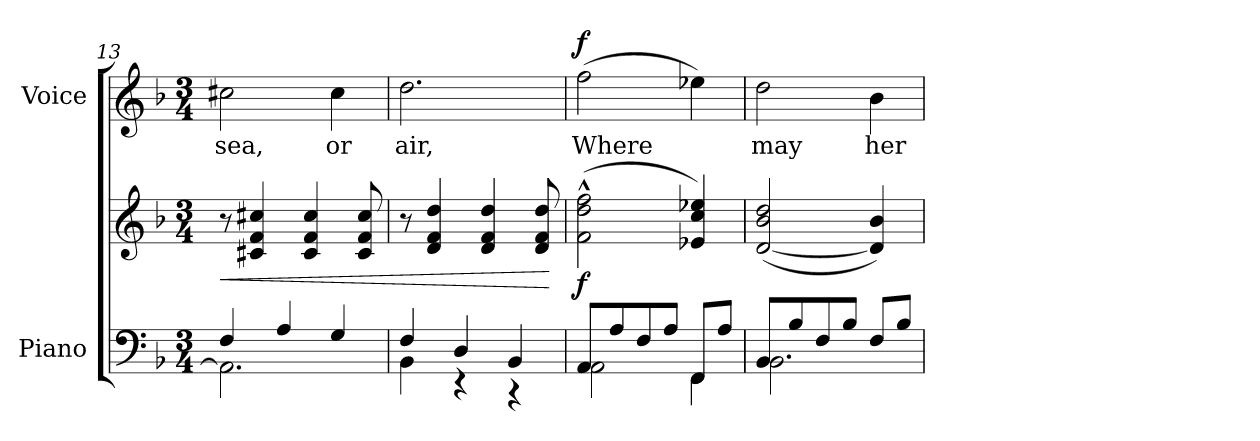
**kern	**kern	**dynam	**kern	**text	**dynam
*part2	*part2	*part2	*part1	*part1	*part1
*staff3	*staff2	*staff2/3	*staff1	*staff1	*staff1
*I"Piano	*	*	*I"Voice	*	*
*I'Pno	*	*	*	*	*
!!LO:LB:g=z
*clefF4	*clefG2	*	*clefG2	*	*
*k[b-]	*k[b-]	*	*k[b-]	*	*
*M3/4	*M3/4	*	*M3/4	*	*
=13	=13	=13	=13	=13	=13
*^	*	*	*	*	*
!	!	!	!LO:HP:b	!	!LO:LY:b	!
4F/	2.AA\]	8r	<	2cc#X\	sea,	.
.	.	4c#X/ 4f/ 4cc#X/	.	.	.	.
4A/	.	.	.	.	.	.
.	.	4c#/ 4f/ 4cc#/	.	.	.	.
!	!	!	!	!	!LO:LY:b	!
4G/	.	.	.	4cc#\	or	.
.	.	8c#/ 8f/ 8cc#/	.	.	.	.
=14	=14	=14	=14	=14	=14	=14
!	!	!	!	!	!LO:LY:b	!
4F/	4BB-\	8r	.	2.dd\	air,	.
.	.	4d/ 4f/ 4dd/	.	.	.	.
4D/	4r	.	.	.	.	.
.	.	4d/ 4f/ 4dd/	.	.	.	.
4BB-/	4r	.	.	.	.	.
.	.	8d/ 8f/ 8dd/	.	.	.	.
*v	*v	*	*	*	*	*
.	.	[	.	.	.
=15	=15	=15	=15	=15	=15
*^	*	*	*	*	*
!	!	!	!LO:DY:b	!	!LO:LY:b	!LO:DY:a
8AA/L	2AA\	(2f\^^ 2dd\^^ 2ff\^^	f	(2ff\	Where	f
8A/	.	.	.	.	.	.
8F/	.	.	.	.	.	.
8A/J	.	.	.	.	.	.
8FF/L	4FF\	4e-X/ 4cc/ 4ee-X/)	.	4ee-X\)	.	.
8A/J	.	.	.	.	.	.
=16	=16	=16	=16	=16	=16	=16
!	!	!	!	!	!LO:LY:b	!
8BB-/L	2.BB-\	([2d/ 2b-/ 2dd/	.	2dd\	may	.
8B-/	.	.	.	.	.	.
8F/	.	.	.	.	.	.
8B-/J	.	.	.	.	.	.
!	!	!	!	!	!LO:LY:b	!
8F/L	.	4d/] 4b-/)	.	4b-\	her	.
8B-/J	.	.	.	.	.	.
*v	*v	*	*	*	*	*
=	=	=	=	=	=
*-	*-	*-	*-	*-	*-
